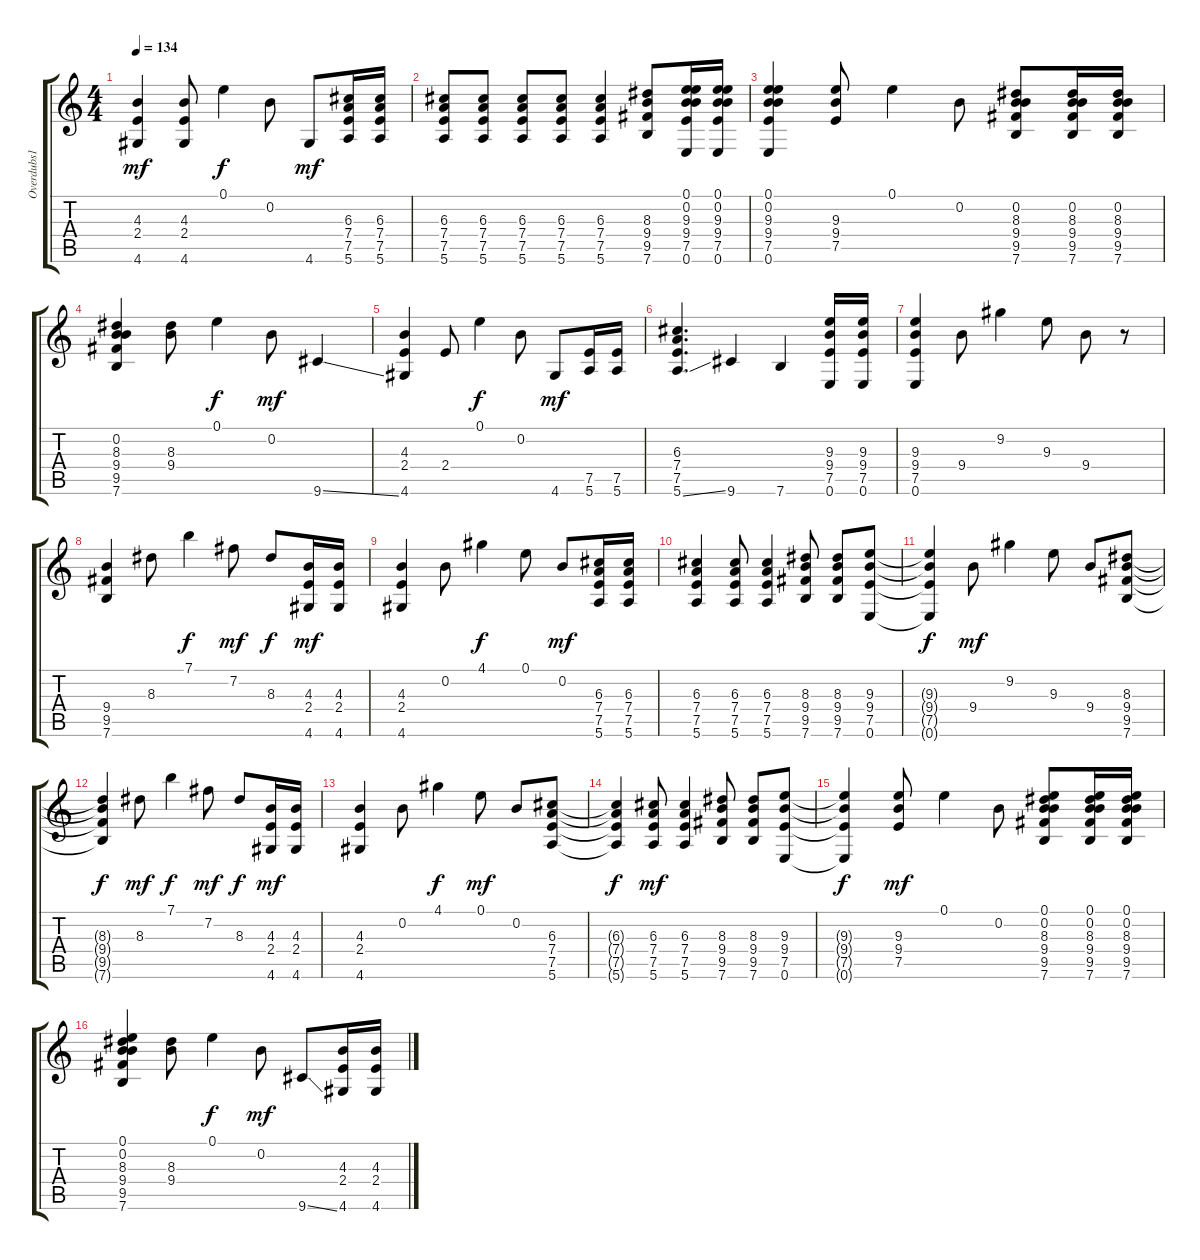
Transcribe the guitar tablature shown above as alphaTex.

\track ("Overdubs1" "Overdubs1") {instrument overdrivenguitar}
\staff {score tabs}
\tuning (E4 B3 G3 D3 A2 E2) {hide}
\ts (4 4)
\tempo 134
\clef g2
\ks c
(4.3 2.4 4.6).4{dy mf} (4.3 2.4 4.6).8 0.1.4{dy f} 0.2.8 4.6.8{dy mf} (6.3 7.4 7.5 5.6).16 (6.3 7.4 7.5 5.6).16 |
(6.3 7.4 7.5 5.6).8 (6.3 7.4 7.5 5.6).8 (6.3 7.4 7.5 5.6).8 (6.3 7.4 7.5 5.6).8 (6.3 7.4 7.5 5.6).4 (8.3 9.4 9.5 7.6).8 (0.1 0.2 9.3 9.4 7.5 0.6).16 (0.1 0.2 9.3 9.4 7.5 0.6).16 |
(0.1 0.2 9.3 9.4 7.5 0.6).4 (9.3 9.4 7.5).8 0.1.4 0.2.8 (0.2 8.3 9.4 9.5 7.6).8 (0.2 8.3 9.4 9.5 7.6).16 (0.2 8.3 9.4 9.5 7.6).16 |
(0.2 8.3 9.4 9.5 7.6).4 (8.3 9.4).8 0.1.4{dy f} 0.2.8{dy mf} 9.6{ss}.4 |
(4.3 2.4 4.6).4 2.4.8 0.1.4{dy f} 0.2.8 4.6.8{dy mf} (7.5 5.6).16 (7.5 5.6).16 |
(6.3 7.4 7.5 5.6{ss}).4{d} 9.6.4 7.6.4 (9.3 9.4 7.5 0.6).16 (9.3 9.4 7.5 0.6).16 |
(9.3 9.4 7.5 0.6).4 9.4.8 9.2.4 9.3.8 9.4.8 r.8 |
(9.4 9.5 7.6).4 8.3.8 7.1.4{dy f} 7.2.8{dy mf} 8.3.8{dy f} (4.3 2.4 4.6).16{dy mf} (4.3 2.4 4.6).16 |
(4.3 2.4 4.6).4 0.2.8 4.1.4{dy f} 0.1.8 0.2.8{dy mf} (6.3 7.4 7.5 5.6).16 (6.3 7.4 7.5 5.6).16 |
(6.3 7.4 7.5 5.6).4 (6.3 7.4 7.5 5.6).8 (6.3 7.4 7.5 5.6).4 (8.3 9.4 9.5 7.6).8 (8.3 9.4 9.5 7.6).8 (9.3 9.4 7.5 0.6).8 |
(9.3{t} 9.4{t} 7.5{t} 0.6{t}).4{dy f} 9.4.8{dy mf} 9.2.4 9.3.8 9.4.8 (8.3 9.4 9.5 7.6).8 |
(8.3{t} 9.4{t} 9.5{t} 7.6{t}).4{dy f} 8.3.8{dy mf} 7.1.4{dy f} 7.2.8{dy mf} 8.3.8{dy f} (4.3 2.4 4.6).16{dy mf} (4.3 2.4 4.6).16 |
(4.3 2.4 4.6).4 0.2.8 4.1.4{dy f} 0.1.8{dy mf} 0.2.8 (6.3 7.4 7.5 5.6).8 |
(6.3{t} 7.4{t} 7.5{t} 5.6{t}).4{dy f} (6.3 7.4 7.5 5.6).8{dy mf} (6.3 7.4 7.5 5.6).4 (8.3 9.4 9.5 7.6).8 (8.3 9.4 9.5 7.6).8 (9.3 9.4 7.5 0.6).8 |
(9.3{t} 9.4{t} 7.5{t} 0.6{t}).4{dy f} (9.3 9.4 7.5).8{dy mf} 0.1.4 0.2.8 (0.1 0.2 8.3 9.4 9.5 7.6).8 (0.1 0.2 8.3 9.4 9.5 7.6).16 (0.1 0.2 8.3 9.4 9.5 7.6).16 |
(0.1 0.2 8.3 9.4 9.5 7.6).4 (8.3 9.4).8 0.1.4{dy f} 0.2.8{dy mf} 9.6{ss}.8 (4.3 2.4 4.6).16 (4.3 2.4 4.6).16
